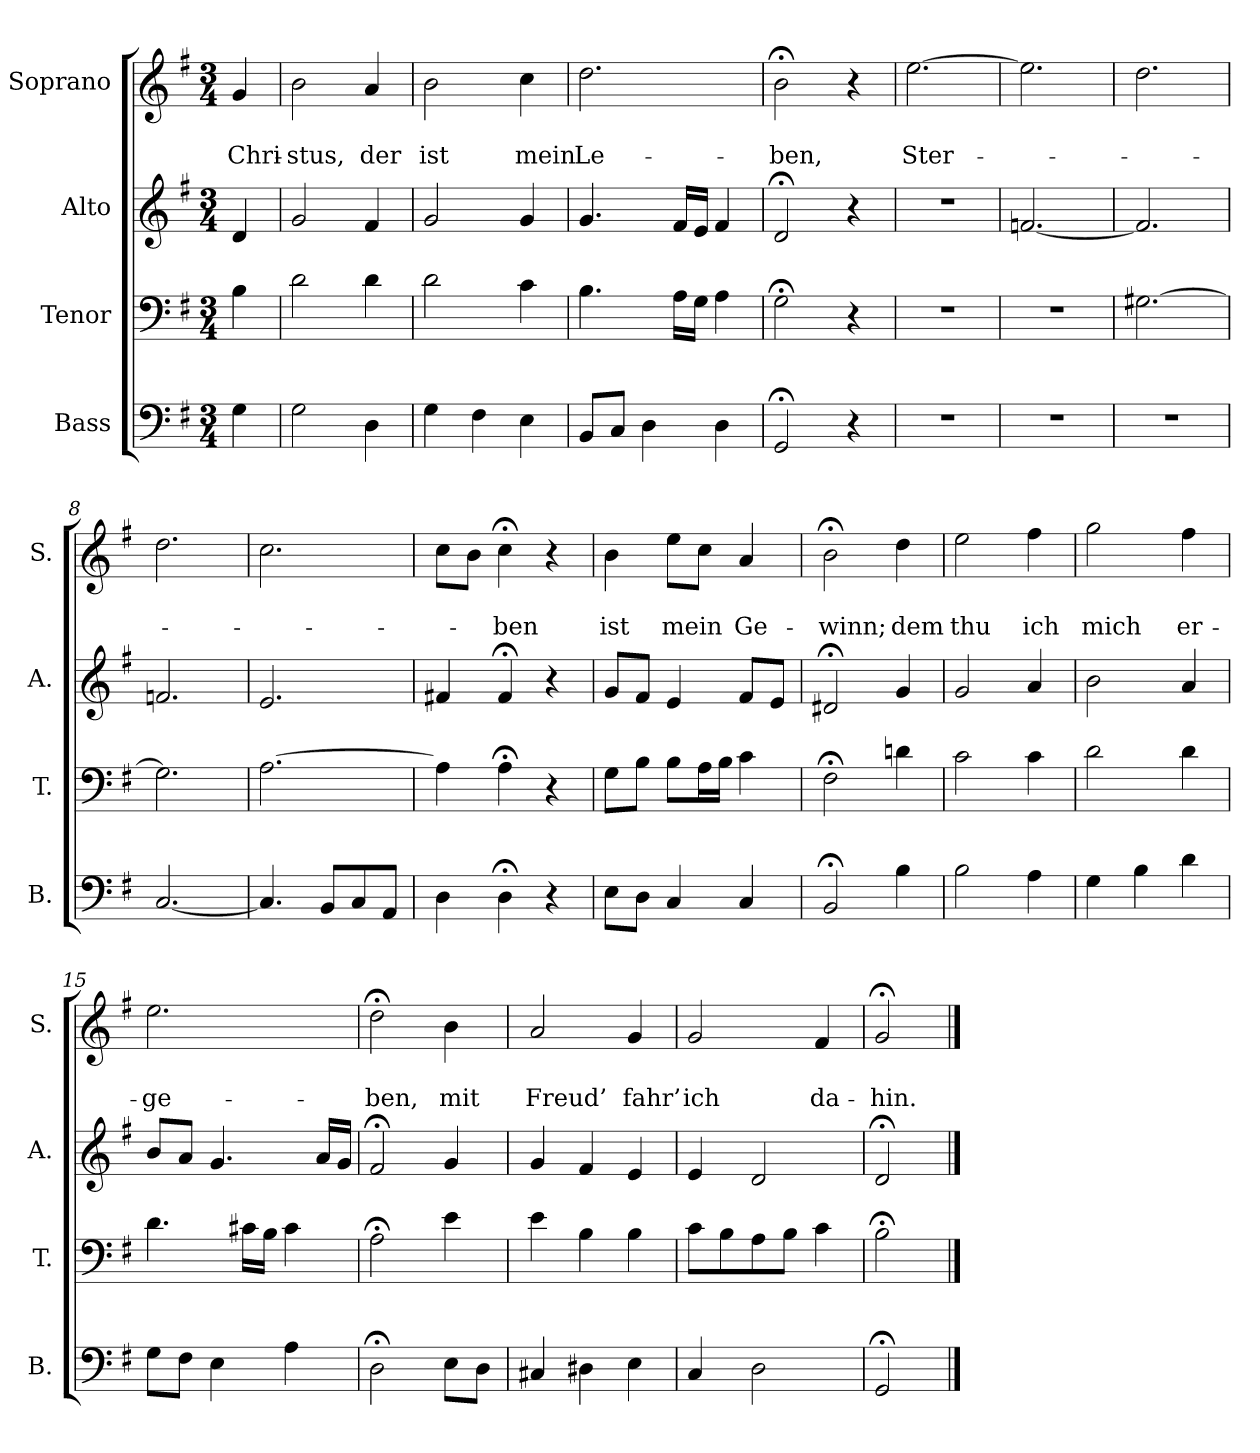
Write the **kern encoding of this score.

**kern	**kern	**kern	**kern	**text	**text
*part4	*part3	*part2	*part1	*part1	*part1
*staff4	*staff3	*staff2	*staff1	*staff1	*staff1
*I"Bass	*I"Tenor	*I"Alto	*I"Soprano	*	*
*I'B.	*I'T.	*I'A.	*I'S.	*	*
*clefF4	*clefF4	*clefG2	*clefG2	*	*
*k[f#]	*k[f#]	*k[f#]	*k[f#]	*	*
*G:	*G:	*G:	*G:	*	*
*M3/4	*M3/4	*M3/4	*M3/4	*	*
=	=	=	=	=	=
4G\	4B\	4d/	4g/	.	Chri-
=1	=1	=1	=1	=1	=1
2G\	2d\	2g/	2b\	.	-stus,
4D\	4d\	4f#/	4a/	.	der
=2	=2	=2	=2	=2	=2
4G\	2d\	2g/	2b\	.	ist
4F#\	.	.	.	.	.
4E\	4c\	4g/	4cc\	.	mein
=3	=3	=3	=3	=3	=3
8BB/L	4.B\	4.g/	2.dd\	.	Le-
8C/J	.	.	.	.	.
4D\	.	.	.	.	.
.	16A\LL	16f#/LL	.	.	.
.	16G\JJ	16e/JJ	.	.	.
4D\	4A\	4f#/	.	.	.
=4	=4	=4	=4	=4	=4
2GG;</	2G;<\	2d;</	2b;<\	.	-ben,
4r	4r	4r	4r	.	.
=5	=5	=5	=5	=5	=5
2.r	2.r	2.r	[2.ee\	.	Ster-
=6	=6	=6	=6	=6	=6
2.r	2.r	[2.fn/	2.ee\]	.	.
=7	=7	=7	=7	=7	=7
2.r	[2.G#X\	2.f/]	2.dd\	.	.
=8	=8	=8	=8	=8	=8
[2.C/	2.G#\]	2.fn/	2.dd\	.	.
=9	=9	=9	=9	=9	=9
4.C/]	[2.A\	2.e/	2.cc\	.	.
8BB/L	.	.	.	.	.
8C/	.	.	.	.	.
8AA/J	.	.	.	.	.
=10	=10	=10	=10	=10	=10
4D\	4A\]	4f#X/	8cc\L	.	.
.	.	.	8b\J	.	.
4D;<\	4A;<\	4f#;</	4cc;<\	.	-ben
4r	4r	4r	4r	.	.
!!LO:LB:g=z
=11	=11	=11	=11	=11	=11
8E\L	8G\L	8g/L	4b\	.	ist
8D\J	8B\J	8f#/J	.	.	.
4C/	8B\L	4e/	8ee\L	.	mein
.	16A\L	.	8cc\J	.	.
.	16B\JJ	.	.	.	.
4C/	4c\	8f#/L	4a/	.	Ge-
.	.	8e/J	.	.	.
=12	=12	=12	=12	=12	=12
2BB;</	2F#;<\	2d#X;</	2b;<\	.	-winn;
4B\	4dn\	4g/	4dd\	.	dem
=13	=13	=13	=13	=13	=13
2B\	2c\	2g/	2ee\	.	thu
4A\	4c\	4a/	4ff#\	.	ich
=14	=14	=14	=14	=14	=14
4G\	2d\	2b\	2gg\	.	mich
4B\	.	.	.	.	.
4d\	4d\	4a/	4ff#\	.	er-
=15	=15	=15	=15	=15	=15
8G\L	4.d\	8b/L	2.ee\	.	-ge-
8F#\J	.	8a/J	.	.	.
4E\	.	4.g/	.	.	.
.	16c#X\LL	.	.	.	.
.	16B\JJ	.	.	.	.
4A\	4c#\	.	.	.	.
.	.	16a/LL	.	.	.
.	.	16g/JJ	.	.	.
=16	=16	=16	=16	=16	=16
2D;<\	2A;<\	2f#;</	2dd;<\	.	-ben,
8E\L	4e\	4g/	4b\	.	mit
8D\J	.	.	.	.	.
=17	=17	=17	=17	=17	=17
4C#X/	4e\	4g/	2a/	.	Freud’
4D#X\	4B\	4f#/	.	.	.
4E\	4B\	4e/	4g/	.	fahr’
=18	=18	=18	=18	=18	=18
4C/	8c\L	4e/	2g/	.	ich
.	8B\	.	.	.	.
2D\	8A\	2d/	.	.	.
.	8B\J	.	.	.	.
.	4c\	.	4f#/	.	da-
=19	=19	=19	=19	=19	=19
2GG;</	2B;<\	2d;</	2g;</	.	-hin.
==	==	==	==	==	==
*-	*-	*-	*-	*-	*-
